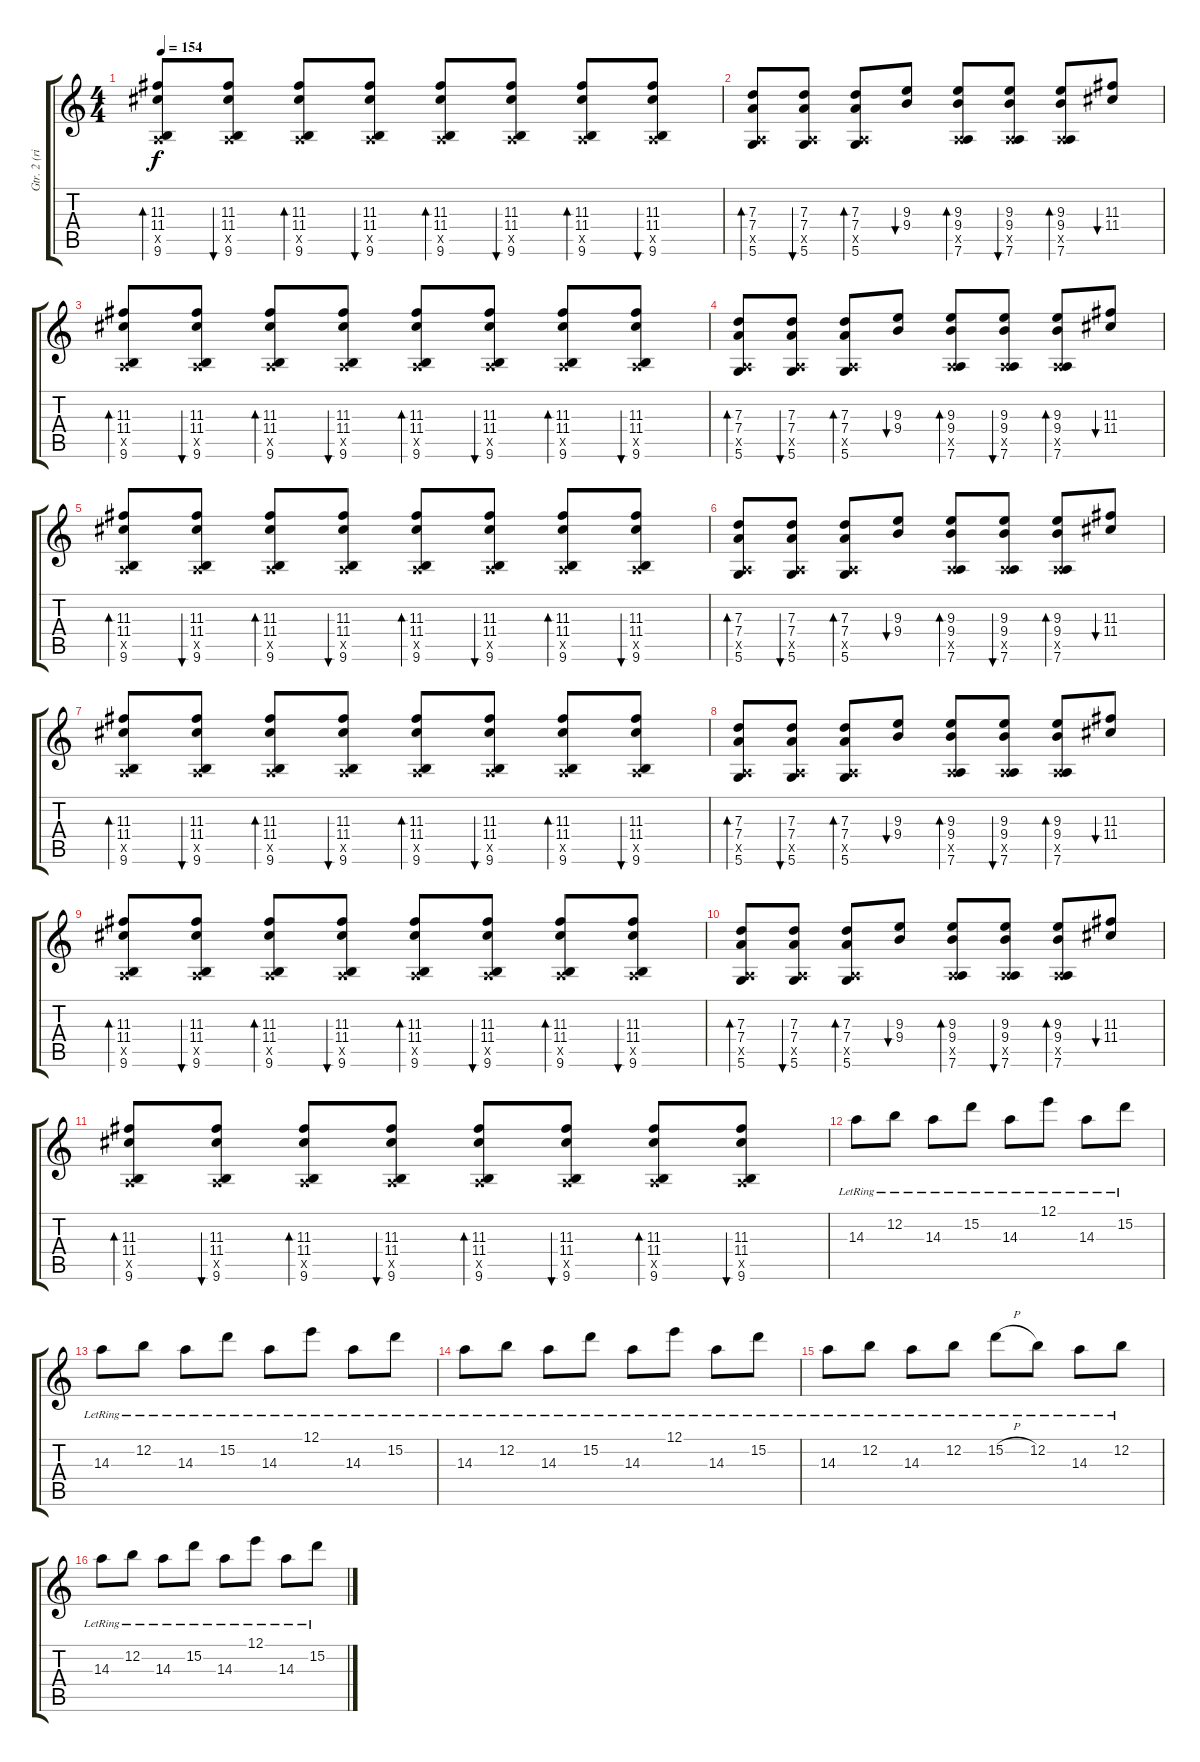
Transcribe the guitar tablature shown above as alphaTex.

\track ("Gtr. 2 (right)" "Gtr. 2 (ri") {instrument electricguitarjazz}
\staff {score tabs}
\tuning (E4 B3 G3 D3 A2 D2) {hide}
\ts (4 4)
\tempo 154
\clef g2
\ks c
(11.3 11.4 0.5{x} 9.6).8{bd 60 dy f} (11.3 11.4 0.5{x} 9.6).8{bu 60} (11.3 11.4 0.5{x} 9.6).8{bd 60} (11.3 11.4 0.5{x} 9.6).8{bu 60} (11.3 11.4 0.5{x} 9.6).8{bd 60} (11.3 11.4 0.5{x} 9.6).8{bu 60} (11.3 11.4 0.5{x} 9.6).8{bd 60} (11.3 11.4 0.5{x} 9.6).8{bu 60} |
(7.3 7.4 0.5{x} 5.6).8{bd 60} (7.3 7.4 0.5{x} 5.6).8{bu 60} (7.3 7.4 0.5{x} 5.6).8{bd 60} (9.3 9.4).8{bu 60} (9.3 9.4 0.5{x} 7.6).8{bd 60} (9.3 9.4 0.5{x} 7.6).8{bu 60} (9.3 9.4 0.5{x} 7.6).8{bd 60} (11.3 11.4).8{bu 60} |
(11.3 11.4 0.5{x} 9.6).8{bd 60} (11.3 11.4 0.5{x} 9.6).8{bu 60} (11.3 11.4 0.5{x} 9.6).8{bd 60} (11.3 11.4 0.5{x} 9.6).8{bu 60} (11.3 11.4 0.5{x} 9.6).8{bd 60} (11.3 11.4 0.5{x} 9.6).8{bu 60} (11.3 11.4 0.5{x} 9.6).8{bd 60} (11.3 11.4 0.5{x} 9.6).8{bu 60} |
(7.3 7.4 0.5{x} 5.6).8{bd 60} (7.3 7.4 0.5{x} 5.6).8{bu 60} (7.3 7.4 0.5{x} 5.6).8{bd 60} (9.3 9.4).8{bu 60} (9.3 9.4 0.5{x} 7.6).8{bd 60} (9.3 9.4 0.5{x} 7.6).8{bu 60} (9.3 9.4 0.5{x} 7.6).8{bd 60} (11.3 11.4).8{bu 60} |
(11.3 11.4 0.5{x} 9.6).8{bd 60} (11.3 11.4 0.5{x} 9.6).8{bu 60} (11.3 11.4 0.5{x} 9.6).8{bd 60} (11.3 11.4 0.5{x} 9.6).8{bu 60} (11.3 11.4 0.5{x} 9.6).8{bd 60} (11.3 11.4 0.5{x} 9.6).8{bu 60} (11.3 11.4 0.5{x} 9.6).8{bd 60} (11.3 11.4 0.5{x} 9.6).8{bu 60} |
(7.3 7.4 0.5{x} 5.6).8{bd 60} (7.3 7.4 0.5{x} 5.6).8{bu 60} (7.3 7.4 0.5{x} 5.6).8{bd 60} (9.3 9.4).8{bu 60} (9.3 9.4 0.5{x} 7.6).8{bd 60} (9.3 9.4 0.5{x} 7.6).8{bu 60} (9.3 9.4 0.5{x} 7.6).8{bd 60} (11.3 11.4).8{bu 60} |
(11.3 11.4 0.5{x} 9.6).8{bd 60} (11.3 11.4 0.5{x} 9.6).8{bu 60} (11.3 11.4 0.5{x} 9.6).8{bd 60} (11.3 11.4 0.5{x} 9.6).8{bu 60} (11.3 11.4 0.5{x} 9.6).8{bd 60} (11.3 11.4 0.5{x} 9.6).8{bu 60} (11.3 11.4 0.5{x} 9.6).8{bd 60} (11.3 11.4 0.5{x} 9.6).8{bu 60} |
(7.3 7.4 0.5{x} 5.6).8{bd 60} (7.3 7.4 0.5{x} 5.6).8{bu 60} (7.3 7.4 0.5{x} 5.6).8{bd 60} (9.3 9.4).8{bu 60} (9.3 9.4 0.5{x} 7.6).8{bd 60} (9.3 9.4 0.5{x} 7.6).8{bu 60} (9.3 9.4 0.5{x} 7.6).8{bd 60} (11.3 11.4).8{bu 60} |
(11.3 11.4 0.5{x} 9.6).8{bd 60} (11.3 11.4 0.5{x} 9.6).8{bu 60} (11.3 11.4 0.5{x} 9.6).8{bd 60} (11.3 11.4 0.5{x} 9.6).8{bu 60} (11.3 11.4 0.5{x} 9.6).8{bd 60} (11.3 11.4 0.5{x} 9.6).8{bu 60} (11.3 11.4 0.5{x} 9.6).8{bd 60} (11.3 11.4 0.5{x} 9.6).8{bu 60} |
(7.3 7.4 0.5{x} 5.6).8{bd 60} (7.3 7.4 0.5{x} 5.6).8{bu 60} (7.3 7.4 0.5{x} 5.6).8{bd 60} (9.3 9.4).8{bu 60} (9.3 9.4 0.5{x} 7.6).8{bd 60} (9.3 9.4 0.5{x} 7.6).8{bu 60} (9.3 9.4 0.5{x} 7.6).8{bd 60} (11.3 11.4).8{bu 60} |
(11.3 11.4 0.5{x} 9.6).8{bd 60} (11.3 11.4 0.5{x} 9.6).8{bu 60} (11.3 11.4 0.5{x} 9.6).8{bd 60} (11.3 11.4 0.5{x} 9.6).8{bu 60} (11.3 11.4 0.5{x} 9.6).8{bd 60} (11.3 11.4 0.5{x} 9.6).8{bu 60} (11.3 11.4 0.5{x} 9.6).8{bd 60} (11.3 11.4 0.5{x} 9.6).8{bu 60} |
14.3{lr}.8 12.2{lr}.8 14.3{lr}.8 15.2{lr}.8 14.3{lr}.8 12.1{lr}.8 14.3{lr}.8 15.2{lr}.8 |
14.3{lr}.8 12.2{lr}.8 14.3{lr}.8 15.2{lr}.8 14.3{lr}.8 12.1{lr}.8 14.3{lr}.8 15.2{lr}.8 |
14.3{lr}.8 12.2{lr}.8 14.3{lr}.8 15.2{lr}.8 14.3{lr}.8 12.1{lr}.8 14.3{lr}.8 15.2{lr}.8 |
14.3{lr}.8 12.2{lr}.8 14.3{lr}.8 12.2{lr}.8 15.2{h lr}.8 12.2{lr}.8 14.3{lr}.8 12.2{lr}.8 |
14.3{lr}.8 12.2{lr}.8 14.3{lr}.8 15.2{lr}.8 14.3{lr}.8 12.1{lr}.8 14.3{lr}.8 15.2{lr}.8
